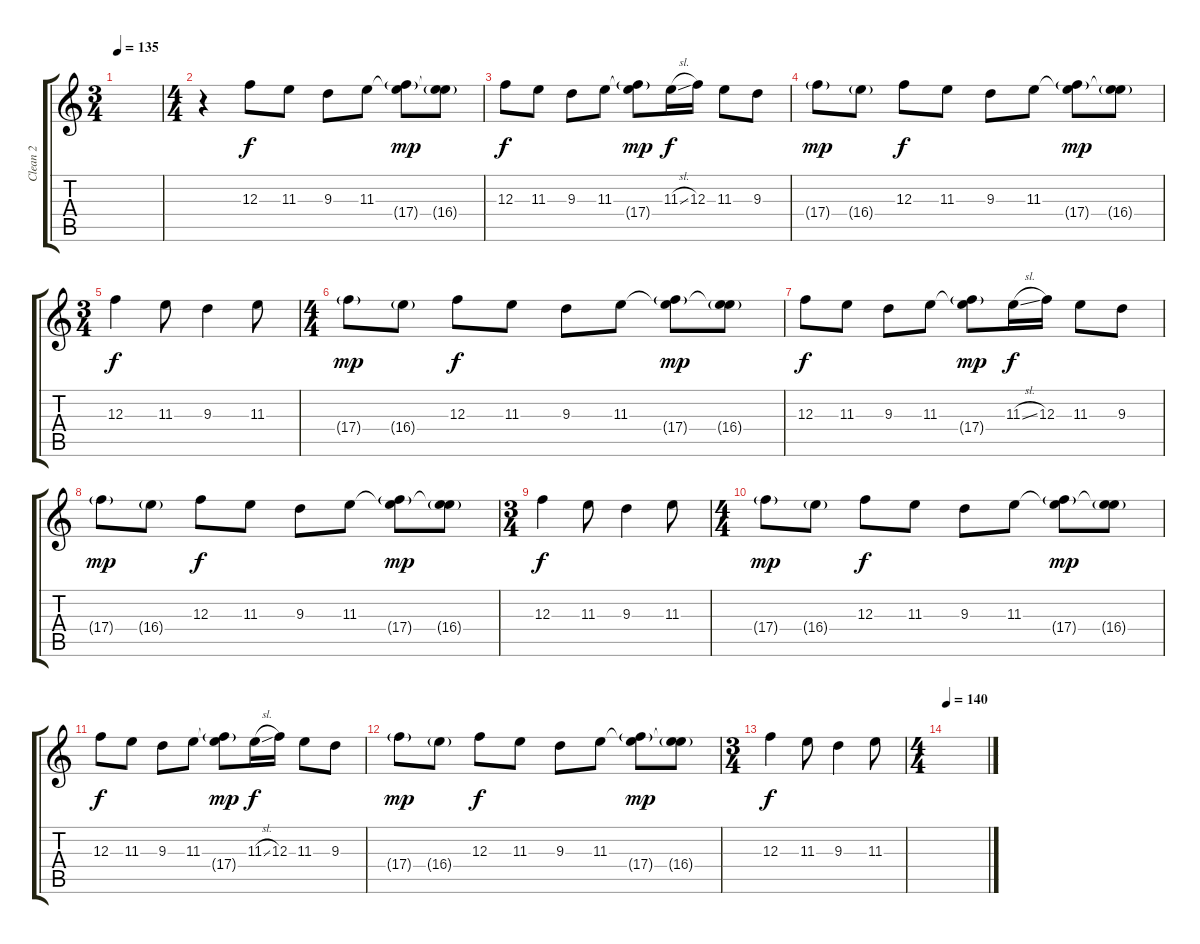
\track ("Clean 2" "Clean 2") {instrument electricguitarjazz}
\staff {score tabs}
\tuning (D4 A3 F3 C3 G2 D2) {hide}
\ts (3 4)
\tempo 135
\clef g2
\ks c
|
\ts (4 4)
r.4 12.3.8 11.3.8 9.3.8 11.3.8 (11.3{t} 17.4{g}).8{dy mp} (11.3{t} 16.4{g}).8 |
12.3.8{dy f} 11.3.8 9.3.8 11.3.8 (11.3{t} 17.4{g}).8{dy mp} 11.3{sl}.16{dy f} 12.3.16 11.3.8 9.3.8 |
17.4{g}.8{dy mp} 16.4{g}.8 12.3.8{dy f} 11.3.8 9.3.8 11.3.8 (11.3{t} 17.4{g}).8{dy mp} (11.3{t} 16.4{g}).8 |
\ts (3 4)
12.3.4{dy f} 11.3.8 9.3.4 11.3.8 |
\ts (4 4)
17.4{g}.8{dy mp} 16.4{g}.8 12.3.8{dy f} 11.3.8 9.3.8 11.3.8 (11.3{t} 17.4{g}).8{dy mp} (11.3{t} 16.4{g}).8 |
12.3.8{dy f} 11.3.8 9.3.8 11.3.8 (11.3{t} 17.4{g}).8{dy mp} 11.3{sl}.16{dy f} 12.3.16 11.3.8 9.3.8 |
17.4{g}.8{dy mp} 16.4{g}.8 12.3.8{dy f} 11.3.8 9.3.8 11.3.8 (11.3{t} 17.4{g}).8{dy mp} (11.3{t} 16.4{g}).8 |
\ts (3 4)
12.3.4{dy f} 11.3.8 9.3.4 11.3.8 |
\ts (4 4)
17.4{g}.8{dy mp} 16.4{g}.8 12.3.8{dy f} 11.3.8 9.3.8 11.3.8 (11.3{t} 17.4{g}).8{dy mp} (11.3{t} 16.4{g}).8 |
12.3.8{dy f} 11.3.8 9.3.8 11.3.8 (11.3{t} 17.4{g}).8{dy mp} 11.3{sl}.16{dy f} 12.3.16 11.3.8 9.3.8 |
17.4{g}.8{dy mp} 16.4{g}.8 12.3.8{dy f} 11.3.8 9.3.8 11.3.8 (11.3{t} 17.4{g}).8{dy mp} (11.3{t} 16.4{g}).8 |
\ts (3 4)
12.3.4{dy f} 11.3.8 9.3.4 11.3.8 |
\ts (4 4)
\tempo 140
